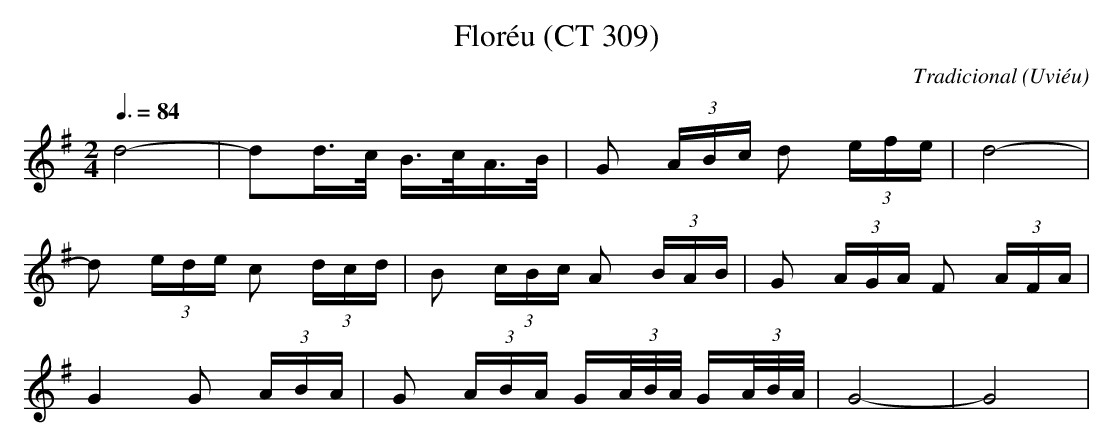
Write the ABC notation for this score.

X:1
T:Floréu (CT 309)
C:Tradicional
O:Uviéu
M:2/4
L:1/8
Q:3/8=84
K:G
d4-|dd/>c/ B/>c/A/>B/|G (3A/B/c/ d (3e/f/e/|d4-|
d (3e/d/e/ c (3d/c/d/|B (3c/B/c/ A (3 B/A/B/|G (3 A/G/A/ F (3A/F/A/|
G2 G (3A/B/A/|G (3A/B/A/ G/(3A/4B/4A/4 G/(3A/4B/4A/4|G4-|G4|
